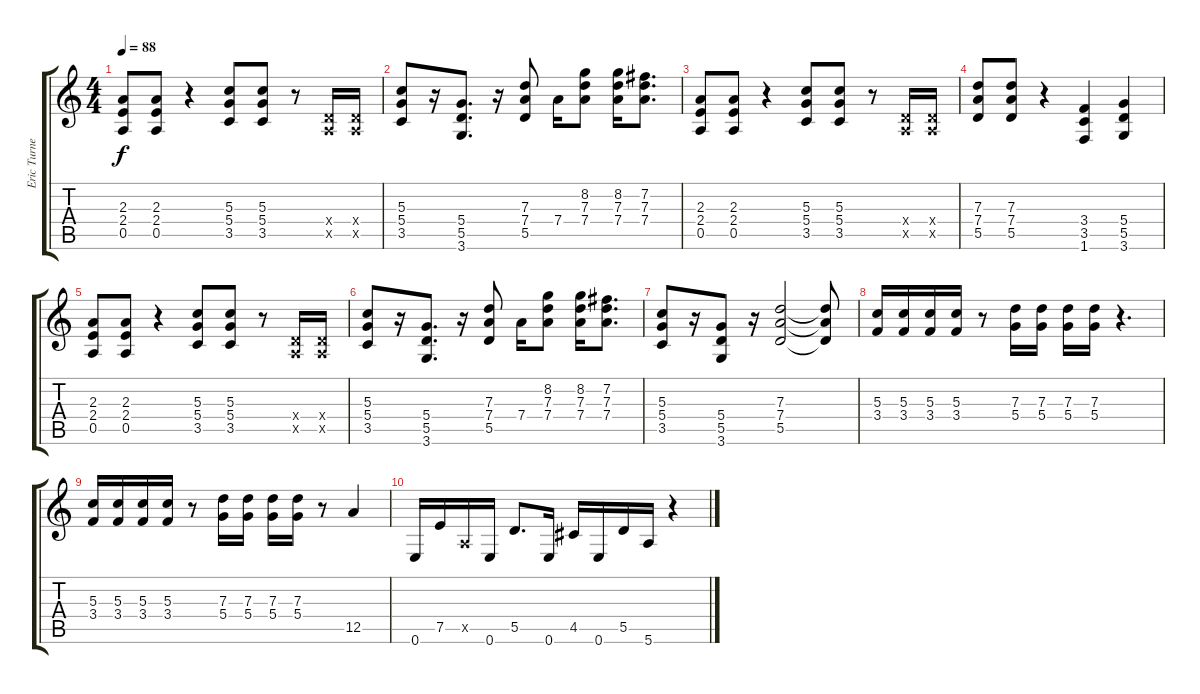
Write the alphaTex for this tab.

\track ("Eric Turner" "Eric Turne") {instrument distortionguitar}
\staff {score tabs}
\tuning (E4 B3 G3 D3 A2 E2) {hide}
\ts (4 4)
\tempo 88
\clef g2
\ks c
(2.3 2.4 0.5).8{dy f} (2.3 2.4 0.5).8 r.4 (5.3 5.4 3.5).8 (5.3 5.4 3.5).8 r.8 (0.4{x} 0.5{x}).16 (0.4{x} 0.5{x}).16 |
(5.3 5.4 3.5).8 r.16 (5.4 5.5 3.6).8{d} r.16 (7.3 7.4 5.5).8 7.4.16 (8.2 7.3 7.4).8 (8.2 7.3 7.4).16 (7.2 7.3 7.4).8{d} |
(2.3 2.4 0.5).8 (2.3 2.4 0.5).8 r.4 (5.3 5.4 3.5).8 (5.3 5.4 3.5).8 r.8 (0.4{x} 0.5{x}).16 (0.4{x} 0.5{x}).16 |
(7.3 7.4 5.5).8 (7.3 7.4 5.5).8 r.4 (3.4 3.5 1.6).4 (5.4 5.5 3.6).4 |
(2.3 2.4 0.5).8 (2.3 2.4 0.5).8 r.4 (5.3 5.4 3.5).8 (5.3 5.4 3.5).8 r.8 (0.4{x} 0.5{x}).16 (0.4{x} 0.5{x}).16 |
(5.3 5.4 3.5).8 r.16 (5.4 5.5 3.6).8{d} r.16 (7.3 7.4 5.5).8 7.4.16 (8.2 7.3 7.4).8 (8.2 7.3 7.4).16 (7.2 7.3 7.4).8{d} |
(5.3 5.4 3.5).8 r.16 (5.4 5.5 3.6).8 r.16 (7.3 7.4 5.5).2 (7.3{t} 7.4{t} 5.5{t}).8 |
(5.3 3.4).16 (5.3 3.4).16 (5.3 3.4).16 (5.3 3.4).16 r.8 (7.3 5.4).16 (7.3 5.4).16 (7.3 5.4).16 (7.3 5.4).16 r.4{d} |
(5.3 3.4).16 (5.3 3.4).16 (5.3 3.4).16 (5.3 3.4).16 r.8 (7.3 5.4).16 (7.3 5.4).16 (7.3 5.4).16 (7.3 5.4).16 r.8 12.5.4 |
0.6.16 7.5.16 0.5{x}.16 0.6.16 5.5.8{d} 0.6.16 4.5.16 0.6.16 5.5.16 5.6.16 r.4
